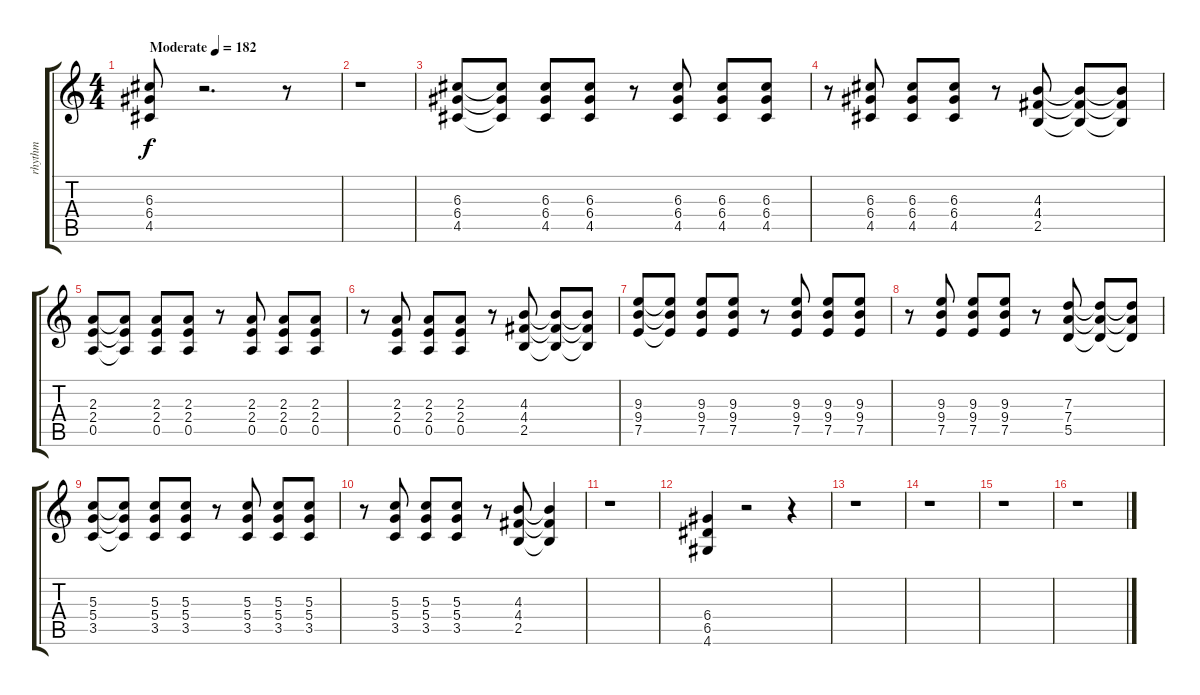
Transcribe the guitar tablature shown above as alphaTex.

\track ("rhythm" "rhythm") {instrument distortionguitar}
\staff {score tabs}
\tuning (E4 B3 G3 D3 A2 E2) {hide}
\ts (4 4)
\tempo (182 "Moderate")
\clef g2
\ks c
(6.3 6.4 4.5).8{dy f instrument distortionguitar} r.2{d} r.8 |
r.1 |
(6.3 6.4 4.5).8 (6.3{t} 6.4{t} 4.5{t}).8 (6.3 6.4 4.5).8 (6.3 6.4 4.5).8 r.8 (6.3 6.4 4.5).8 (6.3 6.4 4.5).8 (6.3 6.4 4.5).8 |
r.8 (6.3 6.4 4.5).8 (6.3 6.4 4.5).8 (6.3 6.4 4.5).8 r.8 (4.3 4.4 2.5).8 (4.3{t} 4.4{t} 2.5{t}).8 (4.3{t} 4.4{t} 2.5{t}).8 |
(2.3 2.4 0.5).8 (2.3{t} 2.4{t} 0.5{t}).8 (2.3 2.4 0.5).8 (2.3 2.4 0.5).8 r.8 (2.3 2.4 0.5).8 (2.3 2.4 0.5).8 (2.3 2.4 0.5).8 |
r.8 (2.3 2.4 0.5).8 (2.3 2.4 0.5).8 (2.3 2.4 0.5).8 r.8 (4.3 4.4 2.5).8 (4.3{t} 4.4{t} 2.5{t}).8 (4.3{t} 4.4{t} 2.5{t}).8 |
(9.3 9.4 7.5).8 (9.3{t} 9.4{t} 7.5{t}).8 (9.3 9.4 7.5).8 (9.3 9.4 7.5).8 r.8 (9.3 9.4 7.5).8 (9.3 9.4 7.5).8 (9.3 9.4 7.5).8 |
r.8 (9.3 9.4 7.5).8 (9.3 9.4 7.5).8 (9.3 9.4 7.5).8 r.8 (7.3 7.4 5.5).8 (7.3{t} 7.4{t} 5.5{t}).8 (7.3{t} 7.4{t} 5.5{t}).8 |
(5.3 5.4 3.5).8 (5.3{t} 5.4{t} 3.5{t}).8 (5.3 5.4 3.5).8 (5.3 5.4 3.5).8 r.8 (5.3 5.4 3.5).8 (5.3 5.4 3.5).8 (5.3 5.4 3.5).8 |
r.8 (5.3 5.4 3.5).8 (5.3 5.4 3.5).8 (5.3 5.4 3.5).8 r.8 (4.3 4.4 2.5).8 (4.3{t} 4.4{t} 2.5{t}).4 |
r.1 |
(6.4 6.5 4.6).4 r.2 r.4 |
r.1 |
r.1 |
r.1 |
r.1
